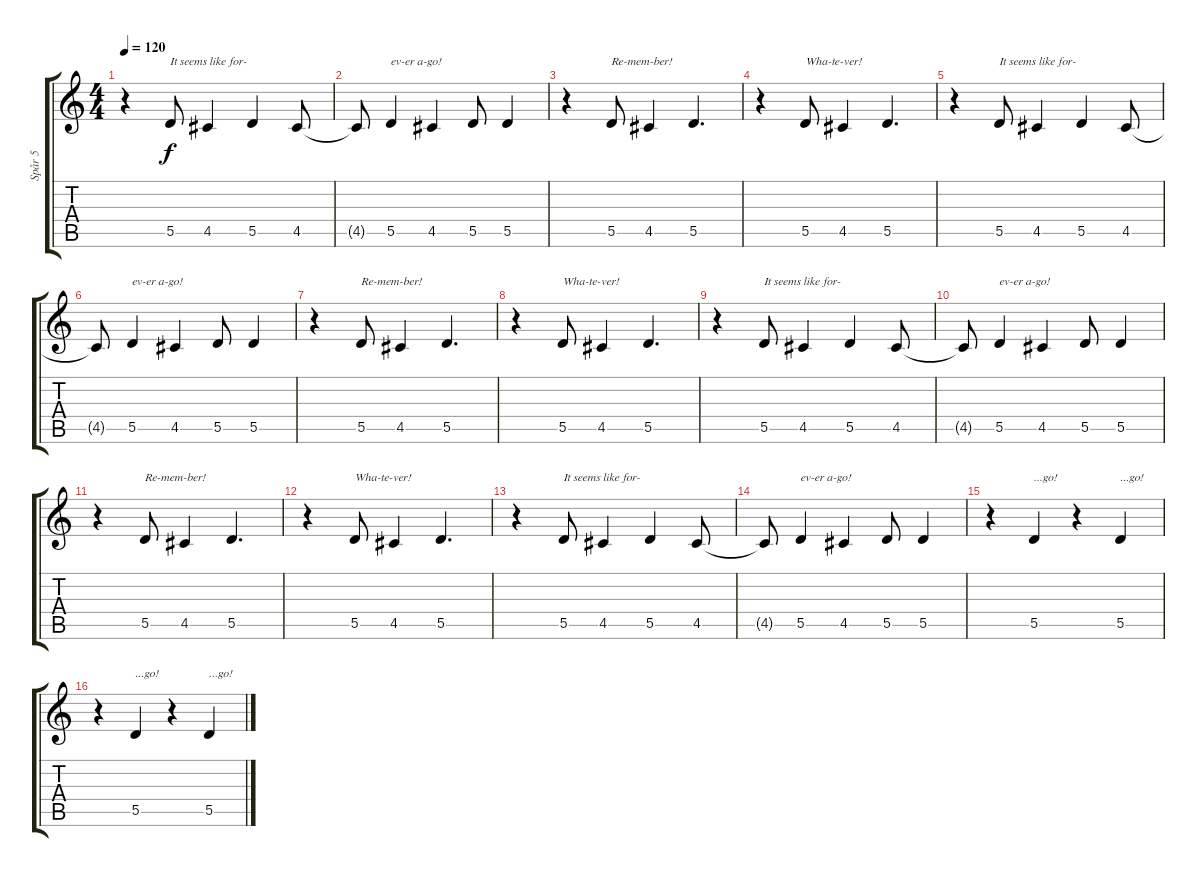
\track ("Spår 5" "Spår 5") {instrument acousticguitarsteel}
\staff {score tabs}
\tuning (E4 B3 G3 D3 A2 E2) {hide}
\ts (4 4)
\tempo 120
\clef g2
\ks c
r.4{dy f} 5.5.8{txt "It seems like for-"} 4.5.4 5.5.4 4.5.8 |
4.5{t}.8 5.5.4{txt "ev-er a-go!"} 4.5.4 5.5.8 5.5.4 |
r.4 5.5.8{txt "Re-mem-ber!"} 4.5.4 5.5.4{d} |
r.4 5.5.8{txt "Wha-te-ver!"} 4.5.4 5.5.4{d} |
r.4 5.5.8{txt "It seems like for-"} 4.5.4 5.5.4 4.5.8 |
4.5{t}.8 5.5.4{txt "ev-er a-go!"} 4.5.4 5.5.8 5.5.4 |
r.4 5.5.8{txt "Re-mem-ber!"} 4.5.4 5.5.4{d} |
r.4 5.5.8{txt "Wha-te-ver!"} 4.5.4 5.5.4{d} |
r.4 5.5.8{txt "It seems like for-"} 4.5.4 5.5.4 4.5.8 |
4.5{t}.8 5.5.4{txt "ev-er a-go!"} 4.5.4 5.5.8 5.5.4 |
r.4 5.5.8{txt "Re-mem-ber!"} 4.5.4 5.5.4{d} |
r.4 5.5.8{txt "Wha-te-ver!"} 4.5.4 5.5.4{d} |
r.4 5.5.8{txt "It seems like for-"} 4.5.4 5.5.4 4.5.8 |
4.5{t}.8 5.5.4{txt "ev-er a-go!"} 4.5.4 5.5.8 5.5.4 |
r.4 5.5.4{txt "...go!"} r.4 5.5.4{txt "...go!"} |
r.4 5.5.4{txt "...go!"} r.4 5.5.4{txt "...go!"}
